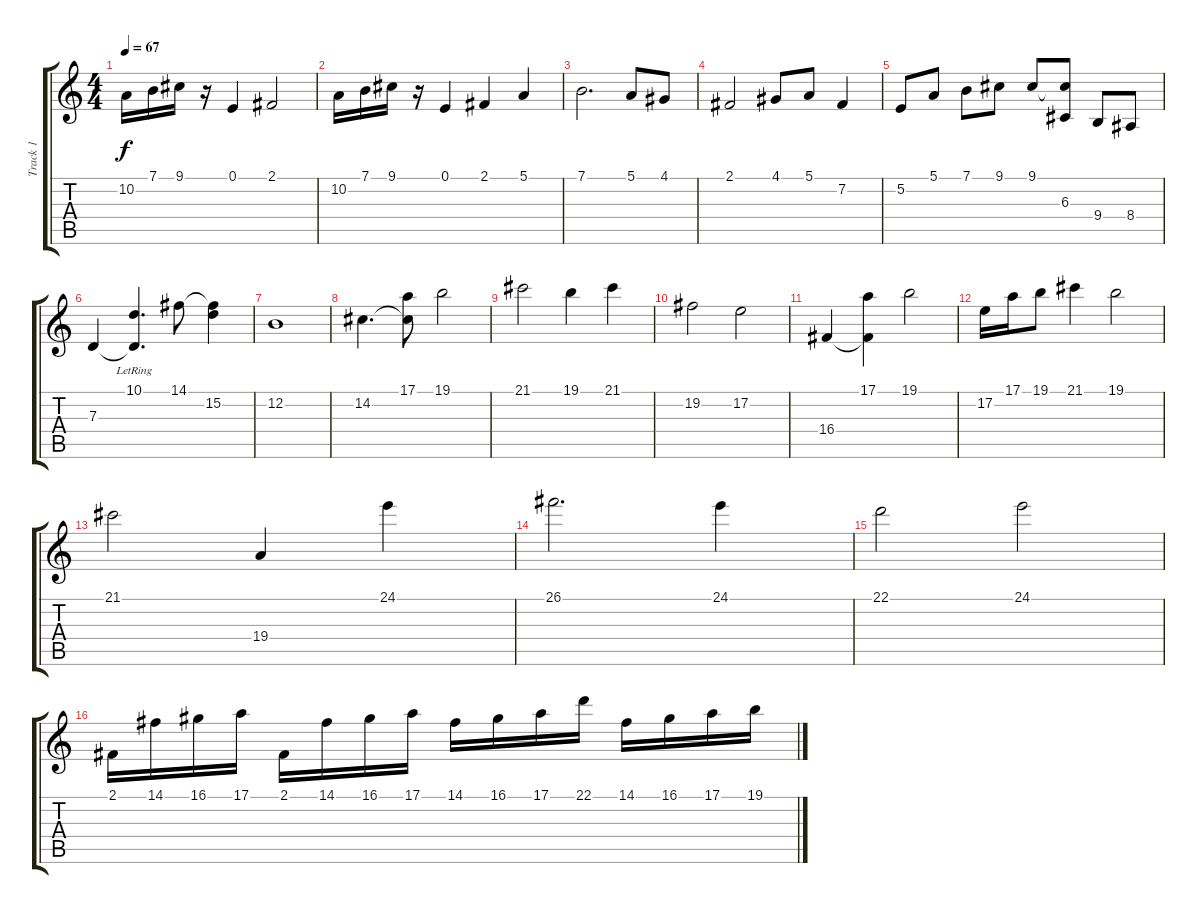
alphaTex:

\track ("Track 1" "Track 1") {instrument tremolostrings}
\staff {score tabs}
\tuning (E4 B3 G3 D3 A2 E2) {hide}
\ts (4 4)
\tempo 67
\clef g2
\ks c
10.2.16{dy f} 7.1.16 9.1.16 r.16 0.1.4 2.1.2 |
10.2.16 7.1.16 9.1.16 r.16 0.1.4 2.1.4 5.1.4 |
7.1.2{d} 5.1.8 4.1.8 |
2.1.2 4.1.8 5.1.8 7.2.4 |
5.2.8 5.1.8 7.1.8 9.1.8 9.1.8 (9.1{t} 6.3).8 9.4.8 8.4.8 |
7.3.4 (10.1{lr} 7.3{t}).4{d} 14.1.8 (14.1{t} 15.2).4 |
12.2.1 |
14.2.4{d} (17.1 14.2{t}).8 19.1.2 |
21.1.2 19.1.4 21.1.4 |
19.2.2 17.2.2 |
16.4.4 (17.1 16.4{t}).4 19.1.2 |
17.2.16 17.1.16 19.1.8 21.1.4 19.1.2 |
21.1.2 19.4.4 24.1.4 |
26.1.2{d} 24.1.4 |
22.1.2 24.1.2 |
2.1.16 14.1.16 16.1.16 17.1.16 2.1.16 14.1.16 16.1.16 17.1.16 14.1.16 16.1.16 17.1.16 22.1.16 14.1.16 16.1.16 17.1.16 19.1.16
